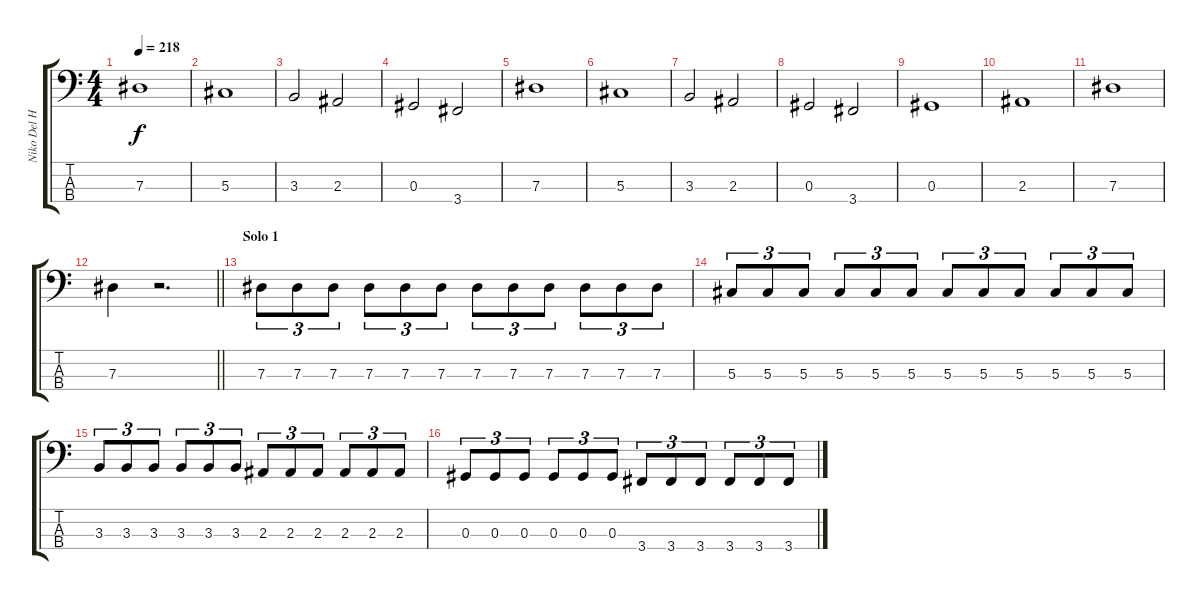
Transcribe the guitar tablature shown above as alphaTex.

\track ("Niko Del Hierro" "Niko Del H") {instrument electricbassfinger}
\staff {score tabs}
\tuning (Gb2 Db2 Ab1 Eb1) {hide}
\ts (4 4)
\tempo 218
\clef f4
\ks c
7.3.1{dy f} |
5.3.1 |
3.3.2 2.3.2 |
0.3.2 3.4.2 |
7.3.1 |
5.3.1 |
3.3.2 2.3.2 |
0.3.2 3.4.2 |
0.3.1 |
2.3.1 |
7.3.1 |
\barLineRight lightlight
7.3.4 r.2{d} |
\section ("" "Solo 1")
7.3.8{tu (3 2)} 7.3.8{tu (3 2)} 7.3.8{tu (3 2)} 7.3.8{tu (3 2)} 7.3.8{tu (3 2)} 7.3.8{tu (3 2)} 7.3.8{tu (3 2)} 7.3.8{tu (3 2)} 7.3.8{tu (3 2)} 7.3.8{tu (3 2)} 7.3.8{tu (3 2)} 7.3.8{tu (3 2)} |
5.3.8{tu (3 2)} 5.3.8{tu (3 2)} 5.3.8{tu (3 2)} 5.3.8{tu (3 2)} 5.3.8{tu (3 2)} 5.3.8{tu (3 2)} 5.3.8{tu (3 2)} 5.3.8{tu (3 2)} 5.3.8{tu (3 2)} 5.3.8{tu (3 2)} 5.3.8{tu (3 2)} 5.3.8{tu (3 2)} |
3.3.8{tu (3 2)} 3.3.8{tu (3 2)} 3.3.8{tu (3 2)} 3.3.8{tu (3 2)} 3.3.8{tu (3 2)} 3.3.8{tu (3 2)} 2.3.8{tu (3 2)} 2.3.8{tu (3 2)} 2.3.8{tu (3 2)} 2.3.8{tu (3 2)} 2.3.8{tu (3 2)} 2.3.8{tu (3 2)} |
0.3.8{tu (3 2)} 0.3.8{tu (3 2)} 0.3.8{tu (3 2)} 0.3.8{tu (3 2)} 0.3.8{tu (3 2)} 0.3.8{tu (3 2)} 3.4.8{tu (3 2)} 3.4.8{tu (3 2)} 3.4.8{tu (3 2)} 3.4.8{tu (3 2)} 3.4.8{tu (3 2)} 3.4.8{tu (3 2)}
